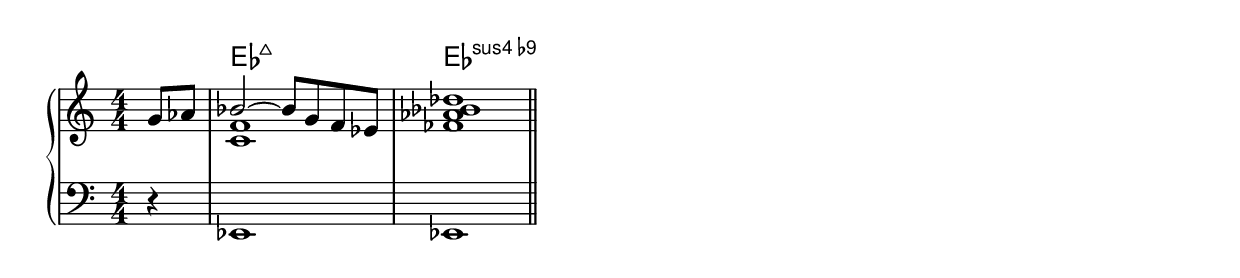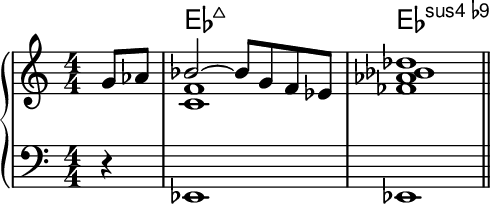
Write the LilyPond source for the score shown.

\version "2.24.4"
\language "english"
#(ly:set-option 'crop #t)
\include "include/alt.ly"
\include "include/sus.ly"
\score {
  \midi {
    \tempo 4=120
  }
  \layout {
    \context {
      \Score
      \omit BarNumber
    }
    indent = 0\mm
  }
  \new GrandStaff <<
    \chords {
      \set chordChanges = ##t % only show chords when they change
      \set noChordSymbol = ""
      \set minorChordModifier = \markup { "-" }
      \set midiMaximumVolume = #0 % prevent named chords sounding
      \set chordNameExceptions = #susExceptions
      r4 | ef1:maj7 | ef:sus9-
    }
    \new Staff {
      \key c \major
      \numericTimeSignature
      \time 4/4
      \clef treble {
        \relative {
          \skip \f % spacer to set voice volume
          \partial 4 g'8 af |
          <<
           {\tieUp\stemUp bf2~ bf8 g f ef}
           \new Voice { \voiceTwo <c f>1 }
          >> |
          <ff af bf df>1
          \bar "||"
        }
      }
    }
    \new Staff {
      \clef bass {
        \skip \f % spacer to set voice volume
        \partial 4 r4 |
        ef,1 | ef,
        \bar "||"
      }
    }
  >>
}
